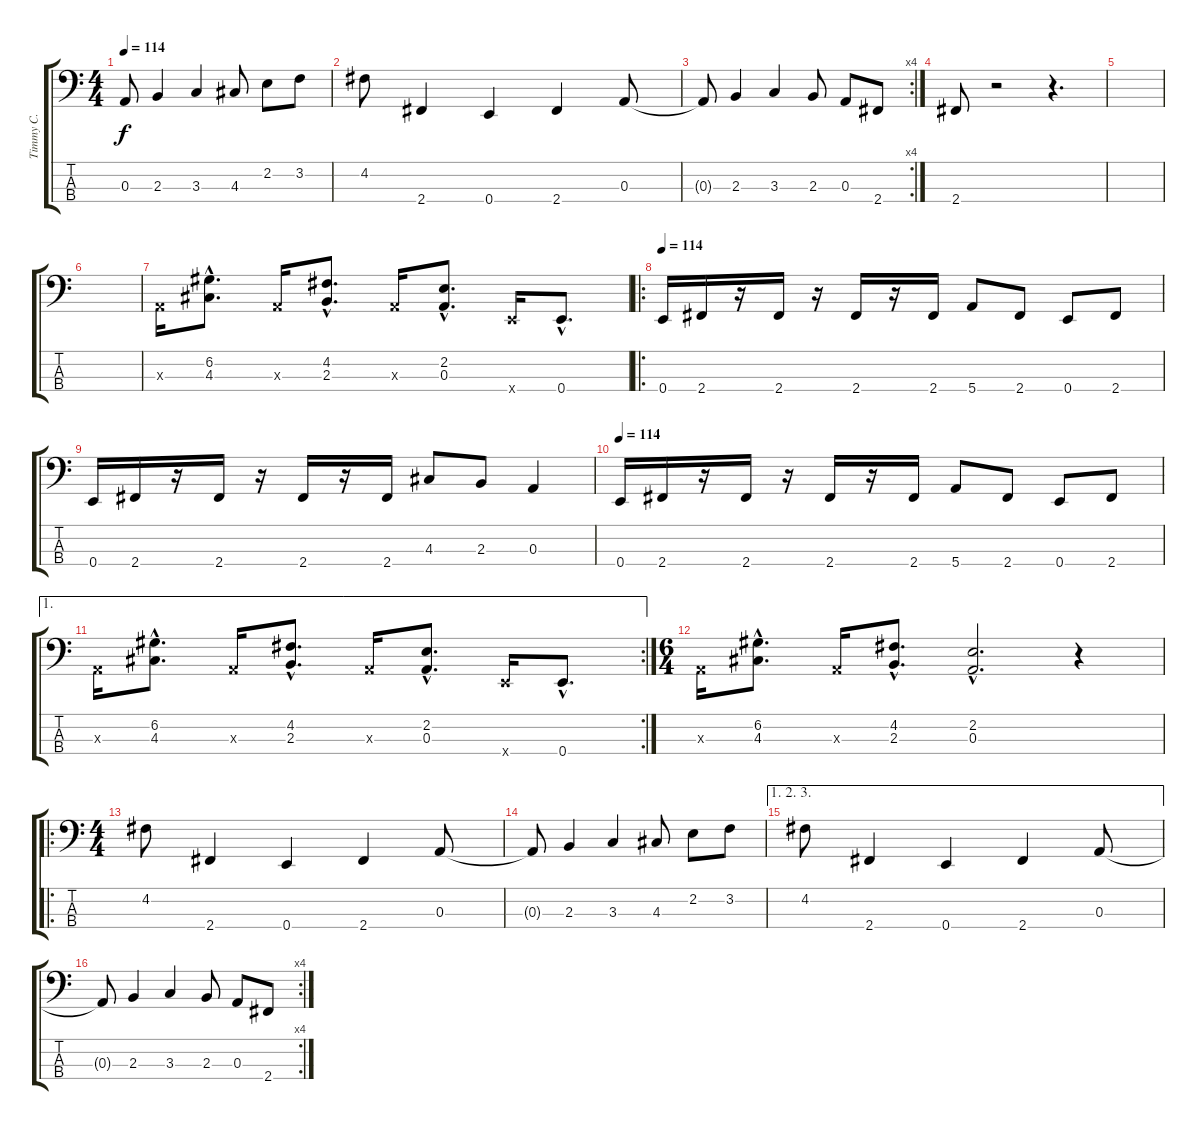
\track ("Timmy C." "Timmy C.") {instrument slapbass1}
\staff {score tabs}
\tuning (G2 D2 A1 E1) {hide}
\ts (4 4)
\tempo 114
\clef f4
\ks c
0.3{t}.8{dy f} 2.3.4 3.3.4 4.3.8 2.2.8 3.2.8 |
4.2.8 2.4.4 0.4.4 2.4.4 0.3.8 |
\rc 4
0.3{t}.8 2.3.4 3.3.4 2.3.8 0.3.8 2.4.8 |
2.4.8 r.2 r.4{d} |
|
|
0.3{x}.16 (6.2{hac} 4.3{hac}).8{d} 0.3{x}.16 (4.2{hac} 2.3{hac}).8{d} 0.3{x}.16 (2.2{hac} 0.3{hac}).8{d} 0.4{x}.16 0.4{hac}.8{d} |
\ro
\tempo 114
0.4.16 2.4.16 r.16 2.4.16 r.16 2.4.16 r.16 2.4.16 5.4.8 2.4.8 0.4.8 2.4.8 |
0.4.16 2.4.16 r.16 2.4.16 r.16 2.4.16 r.16 2.4.16 4.3.8 2.3.8 0.3.4 |
\tempo 114
0.4.16 2.4.16 r.16 2.4.16 r.16 2.4.16 r.16 2.4.16 5.4.8 2.4.8 0.4.8 2.4.8 |
\ae 1
\rc 2
0.3{x}.16 (6.2{hac} 4.3{hac}).8{d} 0.3{x}.16 (4.2{hac} 2.3{hac}).8{d} 0.3{x}.16 (2.2{hac} 0.3{hac}).8{d} 0.4{x}.16 0.4{hac}.8{d} |
\ts (6 4)
0.3{x}.16 (6.2{hac} 4.3{hac}).8{d} 0.3{x}.16 (4.2{hac} 2.3{hac}).8{d} (2.2{hac} 0.3{hac}).2{d} r.4 |
\ro
\ts (4 4)
4.2.8 2.4.4 0.4.4 2.4.4 0.3.8 |
0.3{t}.8 2.3.4 3.3.4 4.3.8 2.2.8 3.2.8 |
\ae (1 2 3)
4.2.8 2.4.4 0.4.4 2.4.4 0.3.8 |
\rc 4
0.3{t}.8 2.3.4 3.3.4 2.3.8 0.3.8 2.4.8
